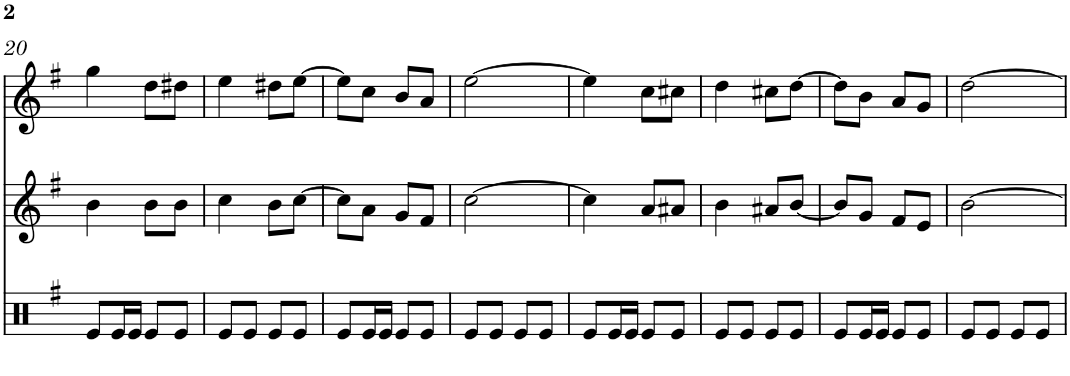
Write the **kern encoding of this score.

**kern	**kern	**kern
*part3	*part2	*part1
*staff3	*staff2	*staff1
*I"Timbal	*I"Gralla 2	*I"Gralla 1
!!LO:PB:g=z
*clefX	*clefG2	*clefG2
*k[f#]	*k[f#]	*k[f#]
*M2/4	*M2/4	*M2/4
=20	=20	=20
8e/L	4b\	4gg\
16e/L	.	.
16e/JJ	.	.
8e/L	8b\L	8dd\L
8e/J	8b\J	8dd#X\J
=21	=21	=21
8e/L	4cc\	4ee\
8e/J	.	.
8e/L	8b\L	8dd#X\L
8e/J	[8cc\J	[8ee\J
=22	=22	=22
8e/L	8cc\L]	8ee\L]
16e/L	8a\J	8cc\J
16e/JJ	.	.
8e/L	8g/L	8b/L
8e/J	8f#/J	8a/J
=23	=23	=23
8e/L	[2cc\	[2ee\
8e/J	.	.
8e/L	.	.
8e/J	.	.
=24	=24	=24
8e/L	4cc\]	4ee\]
16e/L	.	.
16e/JJ	.	.
8e/L	8a/L	8cc\L
8e/J	8a#X/J	8cc#X\J
=25	=25	=25
8e/L	4b\	4dd\
8e/J	.	.
8e/L	8a#X/L	8cc#X\L
8e/J	[8b/J	[8dd\J
=26	=26	=26
8e/L	8b/L]	8dd\L]
16e/L	8g/J	8b\J
16e/JJ	.	.
8e/L	8f#/L	8a/L
8e/J	8e/J	8g/J
=27	=27	=27
8e/L	[2b\	[2dd\
8e/J	.	.
8e/L	.	.
8e/J	.	.
=	=	=
*-	*-	*-
